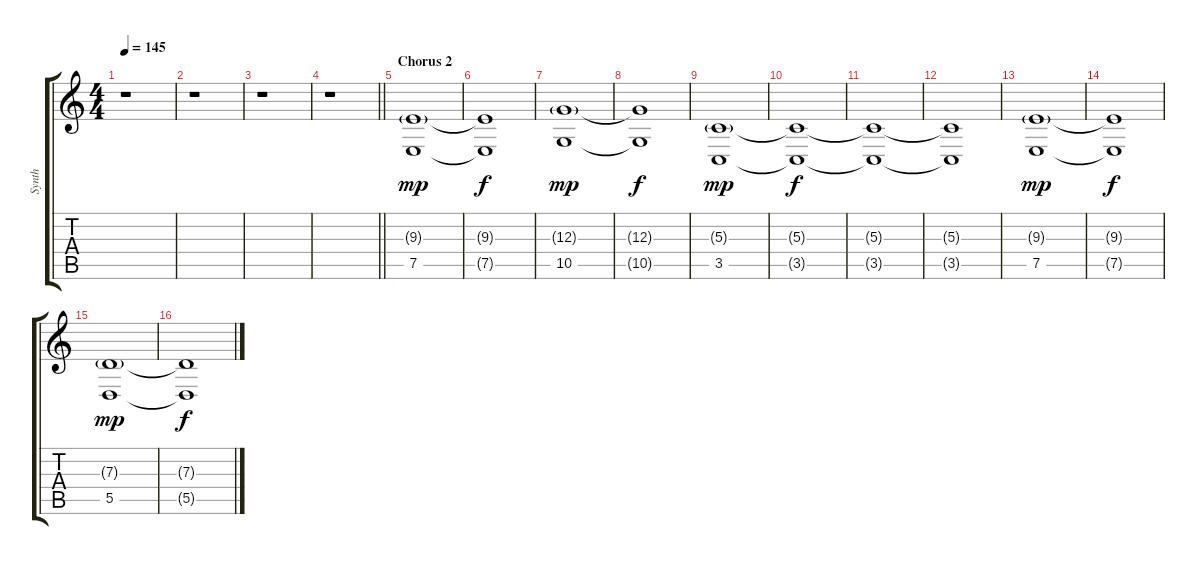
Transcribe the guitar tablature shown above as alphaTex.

\track ("Synth" "Synth") {instrument choiraahs}
\staff {score tabs}
\tuning (E4 B3 G3 D3 A2 E2) {hide}
\ts (4 4)
\tempo 145
\clef g2
\ks c
r.1{dy mp} |
r.1 |
r.1 |
\barLineRight lightlight
r.1 |
\section ("" "Chorus 2")
(9.3{g} 7.5).1 |
(9.3{t} 7.5{t}).1{dy f} |
(12.3{g} 10.5).1{dy mp} |
(12.3{t} 10.5{t}).1{dy f} |
(5.3{g} 3.5).1{dy mp} |
(5.3{t} 3.5{t}).1{dy f} |
(5.3{t} 3.5{t}).1 |
(5.3{t} 3.5{t}).1 |
(9.3{g} 7.5).1{dy mp} |
(9.3{t} 7.5{t}).1{dy f} |
(7.3{g} 5.5).1{dy mp} |
(7.3{t} 5.5{t}).1{dy f}
